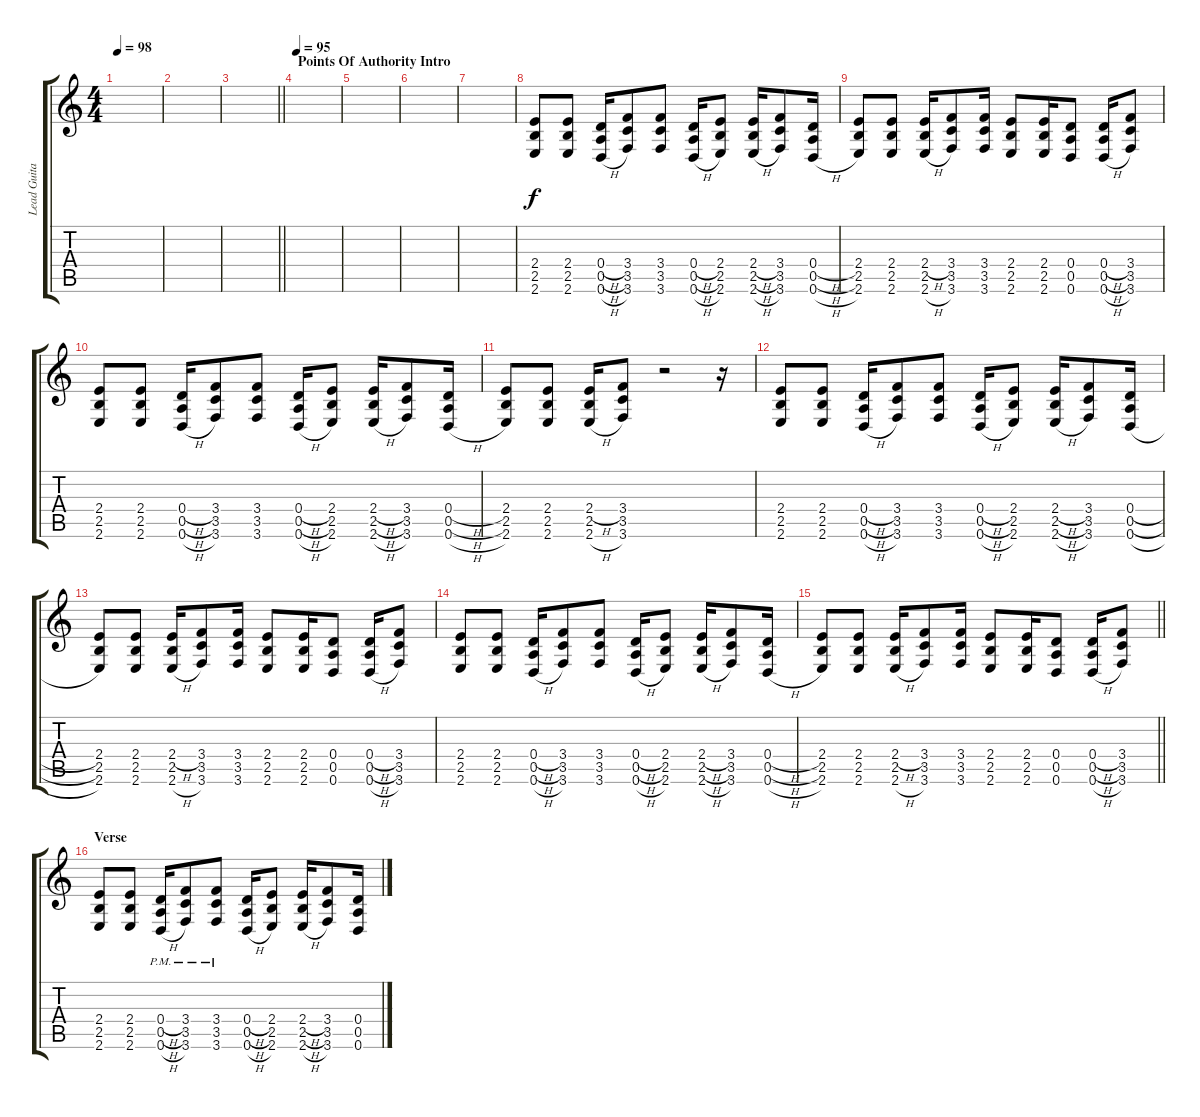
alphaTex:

\track ("Lead Guitar - Brad Delson" "Lead Guita") {instrument overdrivenguitar}
\staff {score tabs}
\tuning (E4 B3 G3 D3 A2 D2) {hide}
\ts (4 4)
\tempo 98
\clef g2
\ks c
|
|
\barLineRight lightlight
|
\section ("" "Points Of Authority Intro")
\tempo 95
|
|
|
|
(2.4 2.5 2.6).8{dy f volume 16 instrument overdrivenguitar} (2.4 2.5 2.6).8 (0.4{h} 0.5{h} 0.6{h}).16 (3.4 3.5 3.6).8 (3.4 3.5 3.6).8 (0.4{h} 0.5{h} 0.6{h}).16 (2.4 2.5 2.6).8 (2.4{h} 2.5{h} 2.6{h}).16 (3.4 3.5 3.6).8 (0.4{h} 0.5{h} 0.6{h}).16 |
(2.4 2.5 2.6).8 (2.4 2.5 2.6).8 (2.4{h} 2.5 2.6{h}).16 (3.4 3.5 3.6).8 (3.4 3.5 3.6).16 (2.4 2.5 2.6).8 (2.4 2.5 2.6).16 (0.4 0.5 0.6).8 (0.4{h} 0.5{h} 0.6{h}).16 (3.4 3.5 3.6).8 |
(2.4 2.5 2.6).8 (2.4 2.5 2.6).8 (0.4{h} 0.5{h} 0.6{h}).16 (3.4 3.5 3.6).8 (3.4 3.5 3.6).8 (0.4{h} 0.5{h} 0.6{h}).16 (2.4 2.5 2.6).8 (2.4{h} 2.5{h} 2.6{h}).16 (3.4 3.5 3.6).8 (0.4{h} 0.5{h} 0.6{h}).16 |
(2.4 2.5 2.6).8 (2.4 2.5 2.6).8 (2.4{h} 2.5 2.6{h}).16 (3.4 3.5 3.6).8 r.2 r.16 |
(2.4 2.5 2.6).8 (2.4 2.5 2.6).8 (0.4{h} 0.5{h} 0.6{h}).16 (3.4 3.5 3.6).8 (3.4 3.5 3.6).8 (0.4{h} 0.5{h} 0.6{h}).16 (2.4 2.5 2.6).8 (2.4{h} 2.5{h} 2.6{h}).16 (3.4 3.5 3.6).8 (0.4{h} 0.5{h} 0.6{h}).16 |
(2.4 2.5 2.6).8 (2.4 2.5 2.6).8 (2.4{h} 2.5 2.6{h}).16 (3.4 3.5 3.6).8 (3.4 3.5 3.6).16 (2.4 2.5 2.6).8 (2.4 2.5 2.6).16 (0.4 0.5 0.6).8 (0.4{h} 0.5{h} 0.6{h}).16 (3.4 3.5 3.6).8 |
(2.4 2.5 2.6).8 (2.4 2.5 2.6).8 (0.4{h} 0.5{h} 0.6{h}).16 (3.4 3.5 3.6).8 (3.4 3.5 3.6).8 (0.4{h} 0.5{h} 0.6{h}).16 (2.4 2.5 2.6).8 (2.4{h} 2.5{h} 2.6{h}).16 (3.4 3.5 3.6).8 (0.4{h} 0.5{h} 0.6{h}).16 |
\barLineRight lightlight
(2.4 2.5 2.6).8 (2.4 2.5 2.6).8 (2.4{h} 2.5 2.6{h}).16 (3.4 3.5 3.6).8 (3.4 3.5 3.6).16 (2.4 2.5 2.6).8 (2.4 2.5 2.6).16 (0.4 0.5 0.6).8 (0.4{h} 0.5{h} 0.6{h}).16 (3.4 3.5 3.6).8 |
\section ("" "Verse")
(2.4 2.5 2.6).8 (2.4 2.5 2.6).8 (0.4{h pm} 0.5{h pm} 0.6{h pm}).16 (3.4{pm} 3.5{pm} 3.6{pm}).8 (3.4{pm} 3.5{pm} 3.6{pm}).8 (0.4{h} 0.5{h} 0.6{h}).16 (2.4 2.5 2.6).8 (2.4{h} 2.5{h} 2.6{h}).16 (3.4 3.5 3.6).8 (0.4{h} 0.5{h} 0.6{h}).16
